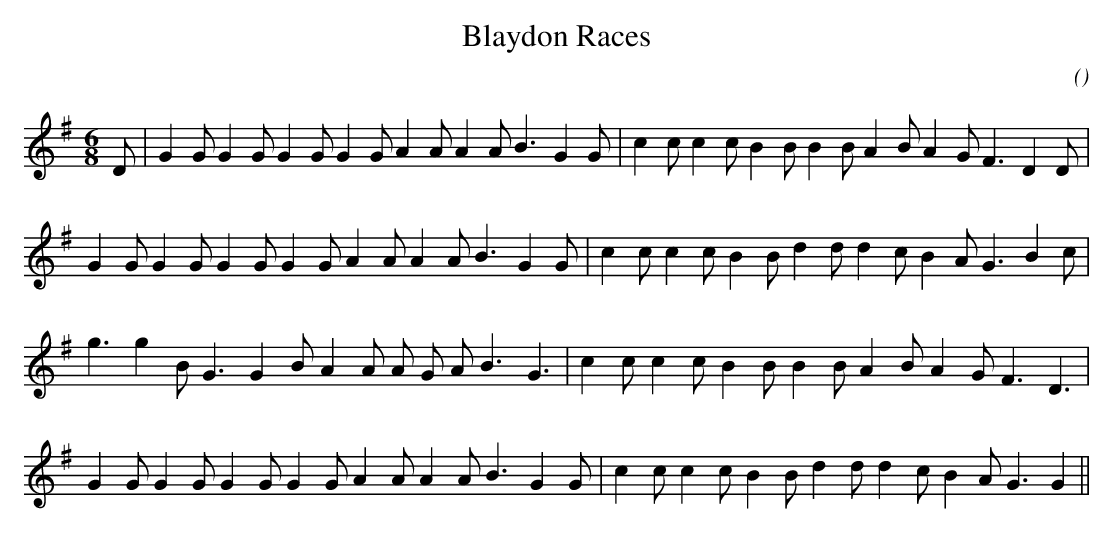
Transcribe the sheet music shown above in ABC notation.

X:1
T: Blaydon Races
C:
O:
M:6/8
K:G
K:G
M:6/8
L:1/16
D2 |G4 G2 G4 G2 G4 G2 G4 G2 A4 A2 A4 A2 B6 G4 G2 |c4 c2 c4 c2 B4 B2 B4 B2 A4 B2 A4 G2 F6 D4 D2 |
G4 G2 G4 G2 G4 G2 G4 G2 A4 A2 A4 A2 B6 G4 G2 |c4 c2 c4 c2 B4 B2 d4 d2 d4 c2 B4 A2 G6 B4 c2 |
g6g4 B2 G6G4 B2 A4 A2 A2 G2 A2 B6 G6 |c4 c2 c4 c2 B4 B2 B4 B2 A4 B2 A4 G2 F6 D6 |
G4 G2 G4 G2 G4 G2 G4 G2 A4 A2 A4 A2 B6 G4 G2 |c4 c2 c4 c2 B4 B2 d4 d2 d4 c2 B4 A2 G6 G4 ||
